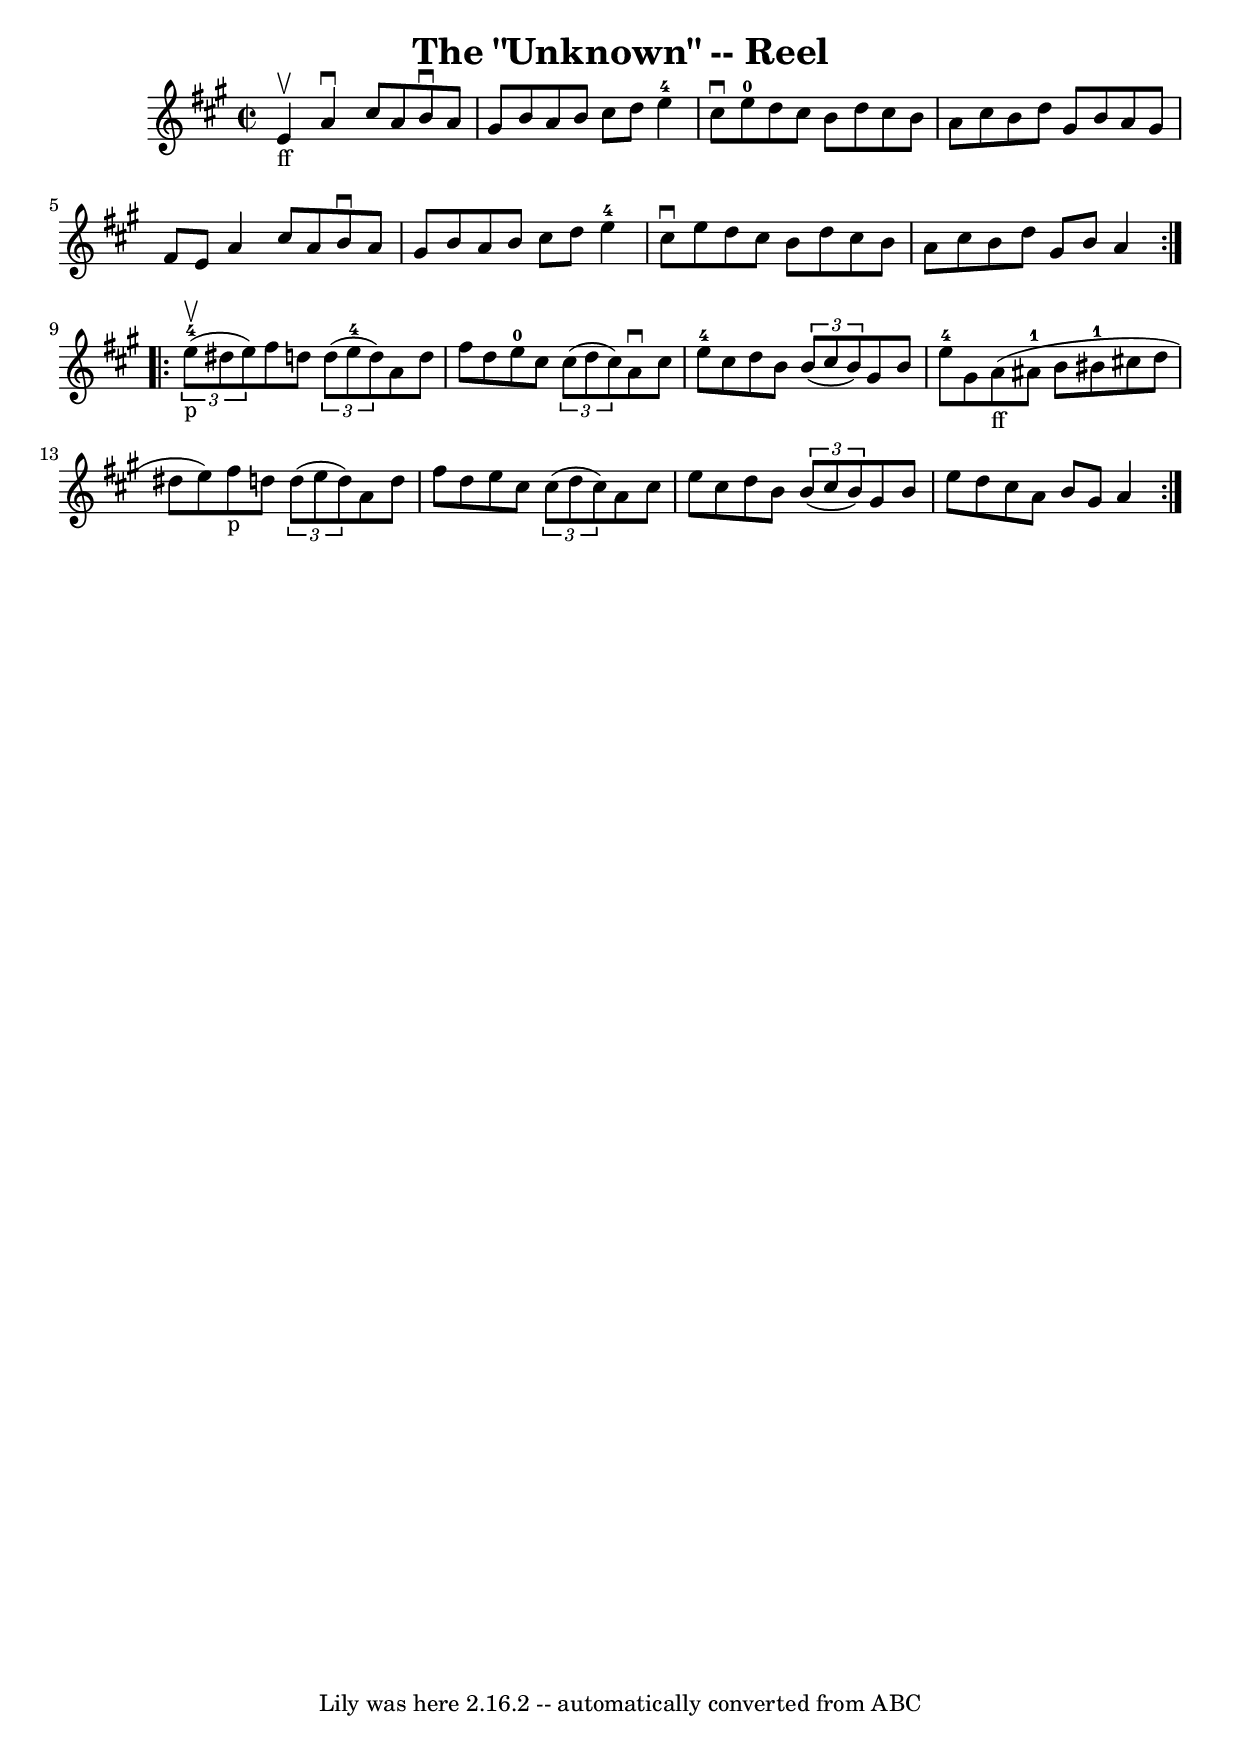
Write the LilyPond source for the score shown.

\version "2.7.40"
\include "Mammoth.ily"
\header {
	%% book = "Ryan's Mammoth Collection"
	crossRefNumber = "1"
	footnotes = "\\\\316"
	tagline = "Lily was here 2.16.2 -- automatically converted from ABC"
	title = "The \"Unknown\" -- Reel"
}
voicedefault =  {


\repeat volta 2 {
\override Staff.TimeSignature #'style = #'C
 \time 2/2 \key a \major e'4_"ff"^\upbow |
 a'4^\downbow   
cis''8 a'8 b'8^\downbow a'8 gis'8 b'8    |
 a'8 b'8   
 cis''8 d''8 e''4-4 cis''8^\downbow e''8-0   |
 d''8 
 cis''8 b'8 d''8 cis''8 b'8 a'8 cis''8    |
 b'8    
d''8 gis'8 b'8 a'8 gis'8 fis'8 e'8    |
 a'4    
cis''8 a'8 b'8^\downbow a'8 gis'8 b'8    |
 a'8 b'8   
 cis''8 d''8 e''4-4 cis''8^\downbow e''8    |
 d''8    
cis''8 b'8 d''8 cis''8 b'8 a'8 cis''8    |
 b'8    
d''8 gis'8 b'8 a'4    }     \repeat volta 2 {   \times 2/3 { e''8 
-4_"p"^\upbow(dis''8 e''8) } |
 fis''8 d''!8    
\times 2/3 { d''8 (e''8-4 d''8) } a'8 d''8 fis''8 d''8  
  |
 e''8-0 cis''8    \times 2/3 { cis''8 (d''8 cis''8  
-) } a'8^\downbow cis''8 e''8-4 cis''8    |
 d''8 b'8   
 \times 2/3 { b'8 (cis''8 b'8) } gis'8 b'8 e''8-4 gis'8 
   |
 a'8_"ff"(ais'8-1 b'8 bis'8-1 cis''!8    
d''8 dis''8 e''8)   |
 fis''8_"p" d''!8    \times 2/3 { 
 d''8 (e''8 d''8) } a'8 d''8 fis''8 d''8    |
   
e''8 cis''8    \times 2/3 { cis''8 (d''8 cis''8) } a'8    
cis''8 e''8 cis''8    |
 d''8 b'8    \times 2/3 { b'8 (
cis''8 b'8) } gis'8 b'8 e''8 d''8    |
 cis''8 a'8  
 b'8 gis'8 a'4    }   
}

\score{
    <<

	\context Staff="default"
	{
	    \voicedefault 
	}

    >>
	\layout {
	}
	\midi {}
}
